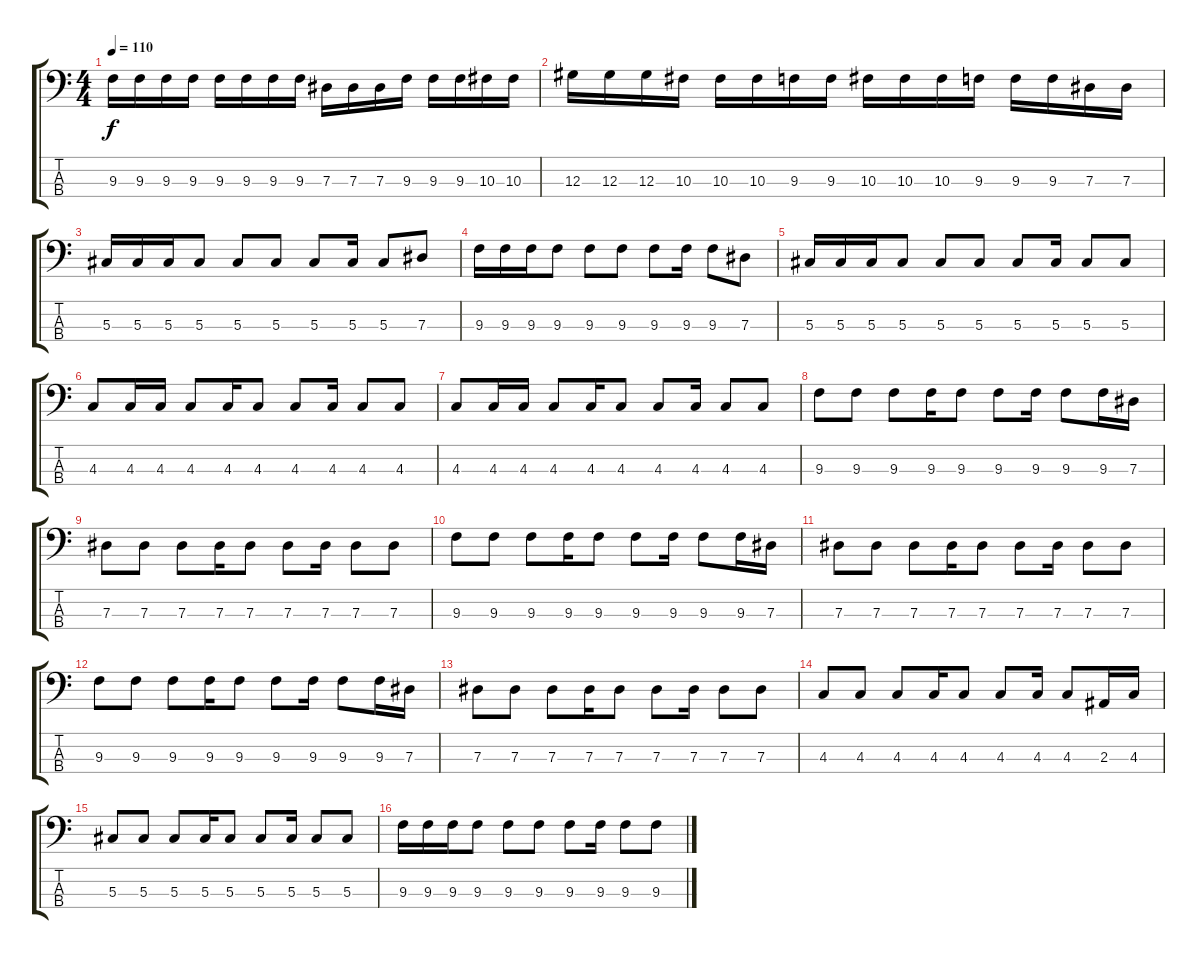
\track "" {instrument electricbasspick}
\staff {score tabs}
\tuning (Gb2 Db2 Ab1 Eb1) {hide}
\ts (4 4)
\tempo 110
\clef f4
\ks c
9.3.16{dy f} 9.3.16 9.3.16 9.3.16 9.3.16 9.3.16 9.3.16 9.3.16 7.3.16 7.3.16 7.3.16 9.3.16 9.3.16 9.3.16 10.3.16 10.3.16 |
12.3.16 12.3.16 12.3.16 10.3.16 10.3.16 10.3.16 9.3.16 9.3.16 10.3.16 10.3.16 10.3.16 9.3.16 9.3.16 9.3.16 7.3.16 7.3.16 |
5.3.16 5.3.16 5.3.16 5.3.8 5.3.8 5.3.8 5.3.8 5.3.16 5.3.8 7.3.8 |
9.3.16 9.3.16 9.3.16 9.3.8 9.3.8 9.3.8 9.3.8 9.3.16 9.3.8 7.3.8 |
5.3.16 5.3.16 5.3.16 5.3.8 5.3.8 5.3.8 5.3.8 5.3.16 5.3.8 5.3.8 |
4.3.8 4.3.16 4.3.16 4.3.8 4.3.16 4.3.8 4.3.8 4.3.16 4.3.8 4.3.8 |
4.3.8 4.3.16 4.3.16 4.3.8 4.3.16 4.3.8 4.3.8 4.3.16 4.3.8 4.3.8 |
9.3.8 9.3.8 9.3.8 9.3.16 9.3.8 9.3.8 9.3.16 9.3.8 9.3.16 7.3.16 |
7.3.8 7.3.8 7.3.8 7.3.16 7.3.8 7.3.8 7.3.16 7.3.8 7.3.8 |
9.3.8 9.3.8 9.3.8 9.3.16 9.3.8 9.3.8 9.3.16 9.3.8 9.3.16 7.3.16 |
7.3.8 7.3.8 7.3.8 7.3.16 7.3.8 7.3.8 7.3.16 7.3.8 7.3.8 |
9.3.8 9.3.8 9.3.8 9.3.16 9.3.8 9.3.8 9.3.16 9.3.8 9.3.16 7.3.16 |
7.3.8 7.3.8 7.3.8 7.3.16 7.3.8 7.3.8 7.3.16 7.3.8 7.3.8 |
4.3.8 4.3.8 4.3.8 4.3.16 4.3.8 4.3.8 4.3.16 4.3.8 2.3.16 4.3.16 |
5.3.8 5.3.8 5.3.8 5.3.16 5.3.8 5.3.8 5.3.16 5.3.8 5.3.8 |
9.3.16 9.3.16 9.3.16 9.3.8 9.3.8 9.3.8 9.3.8 9.3.16 9.3.8 9.3.8
